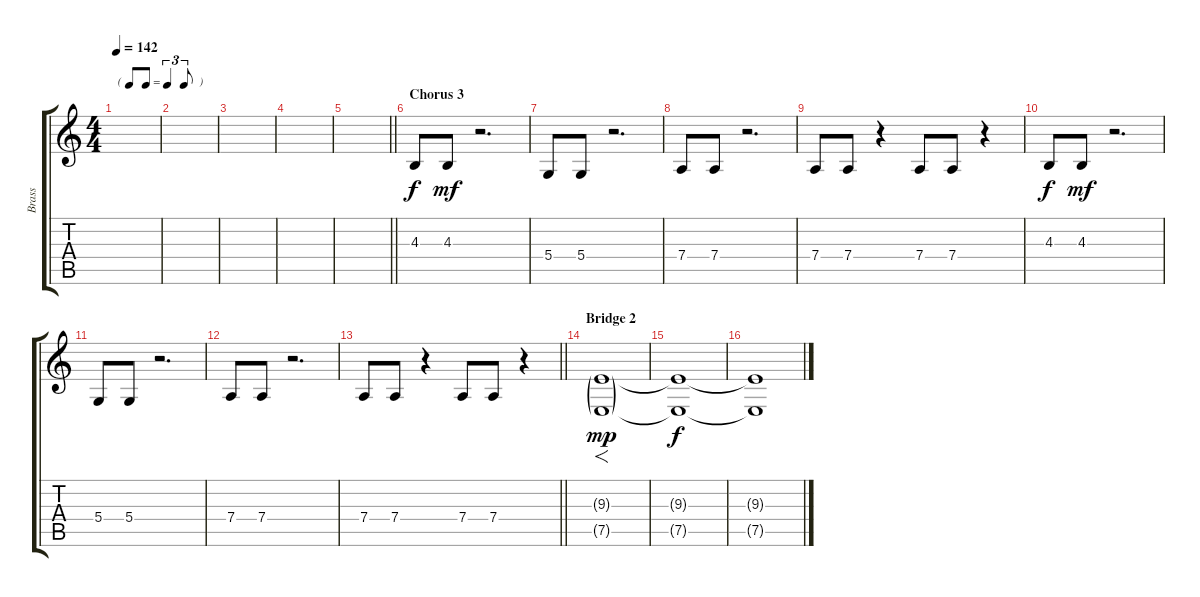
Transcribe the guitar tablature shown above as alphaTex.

\track ("Brass" "Brass") {instrument brasssection}
\staff {score tabs}
\tuning (E4 B3 G3 D3 A2 E2) {hide}
\ts (4 4)
\tf triplet8th
\tempo 142
\clef g2
\ks c
|
|
|
|
\barLineRight lightlight
|
\section ("" "Chorus 3")
4.3.8{dy f} 4.3.8{dy mf} r.2{d} |
5.4.8 5.4.8 r.2{d} |
7.4.8 7.4.8 r.2{d} |
7.4.8 7.4.8 r.4 7.4.8 7.4.8 r.4 |
4.3.8{dy f} 4.3.8{dy mf} r.2{d} |
5.4.8 5.4.8 r.2{d} |
7.4.8 7.4.8 r.2{d} |
\barLineRight lightlight
7.4.8 7.4.8 r.4 7.4.8 7.4.8 r.4 |
\section ("" "Bridge 2")
(9.3{g} 7.5{g}).1{f dy mp} |
(9.3{t} 7.5{t}).1{dy f} |
(9.3{t} 7.5{t}).1
